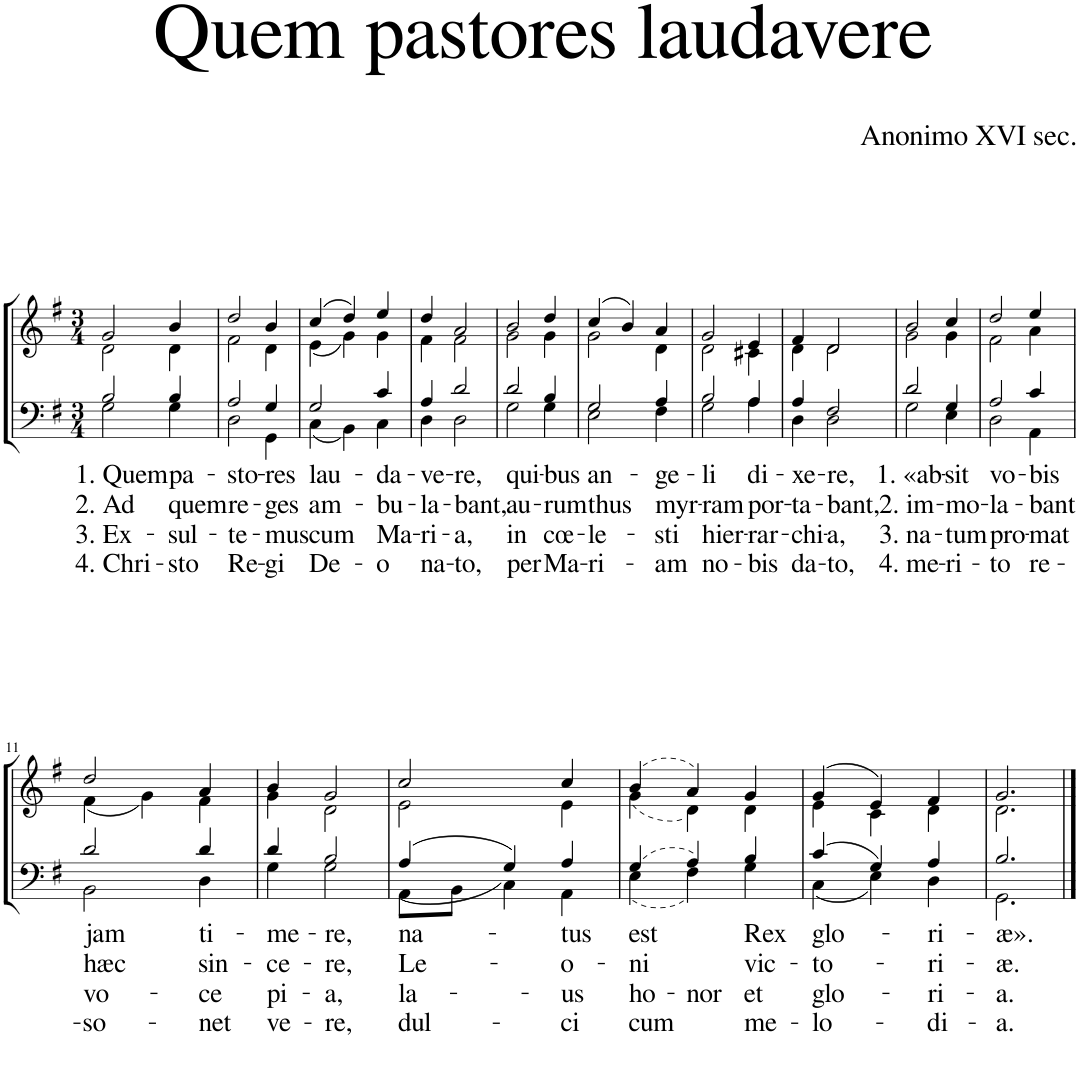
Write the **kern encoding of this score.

**kern	**text	**text	**text	**text	**kern
*part2	*part2	*part2	*part2	*part2	*part1
*staff2	*staff2	*staff2	*staff2	*staff2	*staff1
*I"Men	*	*	*	*	*I"Women
*clefF4	*	*	*	*	*clefG2
*k[f#]	*	*	*	*	*k[f#]
*M3/4	*	*	*	*	*M3/4
=1	=1	=1	=1	=1	=1
*^	*	*	*	*	*
!	!	!LO:LY:b	!LO:LY:b	!LO:LY:b	!LO:LY:b	!
*	*	*	*	*	*	*^
2B/	2G\	1. Quem	2. Ad	3. Ex-	4. Chri-	2g/	2d\
!	!	!LO:LY:b	!LO:LY:b	!LO:LY:b	!LO:LY:b	!	!
4B/	4G\	pa-	quem	-sul-	-sto	4b/	4d\
=2	=2	=2	=2	=2	=2	=2	=2
!	!	!LO:LY:b	!LO:LY:b	!LO:LY:b	!LO:LY:b	!	!
2A/	2D\	-sto-	re-	-te-	Re-	2dd/	2f#\
!	!	!LO:LY:b	!LO:LY:b	!LO:LY:b	!LO:LY:b	!	!
4G/	4GG\	-res	-ges	-mus	-gi	4b/	4d\
=3	=3	=3	=3	=3	=3	=3	=3
!	!	!LO:LY:b	!LO:LY:b	!LO:LY:b	!LO:LY:b	!	!
2G/	(4C\	lau-	am-	cum	De-	(4cc/	(4e\
.	4BB\)	.	.	.	.	4dd/)	4g\)
!	!	!LO:LY:b	!LO:LY:b	!LO:LY:b	!LO:LY:b	!	!
4c/	4C\	-da-	-bu-	Ma-	-o	4ee/	4g\
=4	=4	=4	=4	=4	=4	=4	=4
!	!	!LO:LY:b	!LO:LY:b	!LO:LY:b	!LO:LY:b	!	!
4A/	4D\	-ve-	-la-	-ri-	na-	4dd/	4f#\
!	!	!LO:LY:b	!LO:LY:b	!LO:LY:b	!LO:LY:b	!	!
2d/	2D\	-re,	-bant,	-a,	-to,	2a/	2f#\
=5	=5	=5	=5	=5	=5	=5	=5
!	!	!LO:LY:b	!LO:LY:b	!LO:LY:b	!LO:LY:b	!	!
2d/	2G\	qui-	au-	in	per	2b/	2g\
!	!	!LO:LY:b	!LO:LY:b	!LO:LY:b	!LO:LY:b	!	!
4B/	4G\	-bus	-rum	cœ-	Ma-	4dd/	4g\
=6	=6	=6	=6	=6	=6	=6	=6
!	!	!LO:LY:b	!LO:LY:b	!LO:LY:b	!LO:LY:b	!	!
2G/	2E\	an-	thus	-le-	-ri-	(4cc/	2g\
.	.	.	.	.	.	4b/)	.
!	!	!LO:LY:b	!LO:LY:b	!LO:LY:b	!LO:LY:b	!	!
4A/	4F#\	-ge-	myr-	-sti	-am	4a/	4d\
=7	=7	=7	=7	=7	=7	=7	=7
!	!	!LO:LY:b	!LO:LY:b	!LO:LY:b	!LO:LY:b	!	!
2B/	2G\	-li	-ram	hier-	no-	2g/	2d\
!	!	!LO:LY:b	!LO:LY:b	!LO:LY:b	!LO:LY:b	!	!
4A/	4A\	di-	por-	rar-	-bis	4e/	4c#X\
=8	=8	=8	=8	=8	=8	=8	=8
!	!	!LO:LY:b	!LO:LY:b	!LO:LY:b	!LO:LY:b	!	!
4A/	4D\	-xe-	-ta-	-chi-	da-	4f#/	4d\
!	!	!LO:LY:b	!LO:LY:b	!LO:LY:b	!LO:LY:b	!	!
2F#/	2D\	-re,	-bant,	-a,	-to,	2d/	2d\
=9	=9	=9	=9	=9	=9	=9	=9
!	!	!LO:LY:b	!LO:LY:b	!LO:LY:b	!LO:LY:b	!	!
2d/	2G\	1. «ab-	2. im-	3. na-	4. me-	2b/	2g\
!	!	!LO:LY:b	!LO:LY:b	!LO:LY:b	!LO:LY:b	!	!
4G/	4E\	-sit	-mo-	-tum	-ri-	4cc/	4g\
=10	=10	=10	=10	=10	=10	=10	=10
!	!	!LO:LY:b	!LO:LY:b	!LO:LY:b	!LO:LY:b	!	!
2A/	2D\	vo-	-la-	pro-	-to	2dd/	2f#\
!	!	!LO:LY:b	!LO:LY:b	!LO:LY:b	!LO:LY:b	!	!
4c/	4AA\	-bis	-bant	-mat	re-	4ee/	4a\
!!LO:LB:g=z	!!
=11	=11	=11	=11	=11	=11	=11	=11
!	!	!LO:LY:b	!LO:LY:b	!LO:LY:b	!LO:LY:b	!	!
2d/	2BB\	jam	hæc	vo-	-so-	2dd/	(4f#\
.	.	.	.	.	.	.	4g\)
!	!	!LO:LY:b	!LO:LY:b	!LO:LY:b	!LO:LY:b	!	!
4d/	4D\	ti-	sin-	-ce	-net	4a/	4f#\
=12	=12	=12	=12	=12	=12	=12	=12
!	!	!LO:LY:b	!LO:LY:b	!LO:LY:b	!LO:LY:b	!	!
4d/	4G\	-me-	-ce-	pi-	ve-	4b/	4g\
!	!	!LO:LY:b	!LO:LY:b	!LO:LY:b	!LO:LY:b	!	!
2B/	2G\	-re,	-re,	-a,	-re,	2g/	2d\
=13	=13	=13	=13	=13	=13	=13	=13
!	!	!LO:LY:b	!LO:LY:b	!LO:LY:b	!LO:LY:b	!	!
(4A/	(8AA\L	na-	Le-	la-	dul-	2cc/	2e\
.	8BB\J	.	.	.	.	.	.
4G/)	4C\)	.	.	.	.	.	.
!	!	!LO:LY:b	!LO:LY:b	!LO:LY:b	!LO:LY:b	!	!
4A/	4AA\	-tus	-o-	-us	-ci	4cc/	4e\
=14	=14	=14	=14	=14	=14	=14	=14
!	!	!LO:LY:b	!LO:LY:b	!LO:LY:b	!LO:LY:b	!	!
(4G/	(4E\	est	-ni	ho-	cum	(4b/	(4g\
!	!	!	!	!LO:LY:b	!	!	!
4A/)	4F#\)	.	.	-nor	.	4a/)	4d\)
!	!	!LO:LY:b	!LO:LY:b	!LO:LY:b	!LO:LY:b	!	!
4B/	4G\	Rex	vic-	et	me-	4g/	4d\
=15	=15	=15	=15	=15	=15	=15	=15
!	!	!LO:LY:b	!LO:LY:b	!LO:LY:b	!LO:LY:b	!	!
(4c/	(4C\	glo-	-to-	glo-	-lo-	(4g/	4e\
4G/)	4E\)	.	.	.	.	4e/)	4c\
!	!	!LO:LY:b	!LO:LY:b	!LO:LY:b	!LO:LY:b	!	!
4A/	4D\	-ri-	-ri-	-ri-	-di-	4f#/	4d\
=16	=16	=16	=16	=16	=16	=16	=16
!	!	!LO:LY:b	!LO:LY:b	!LO:LY:b	!LO:LY:b	!	!
2.B/	2.GG\	-æ».	-æ.	-a.	-a.	2.g/	2.d\
*v	*v	*	*	*	*	*	*
*	*	*	*	*	*v	*v
==	==	==	==	==	==
*-	*-	*-	*-	*-	*-
